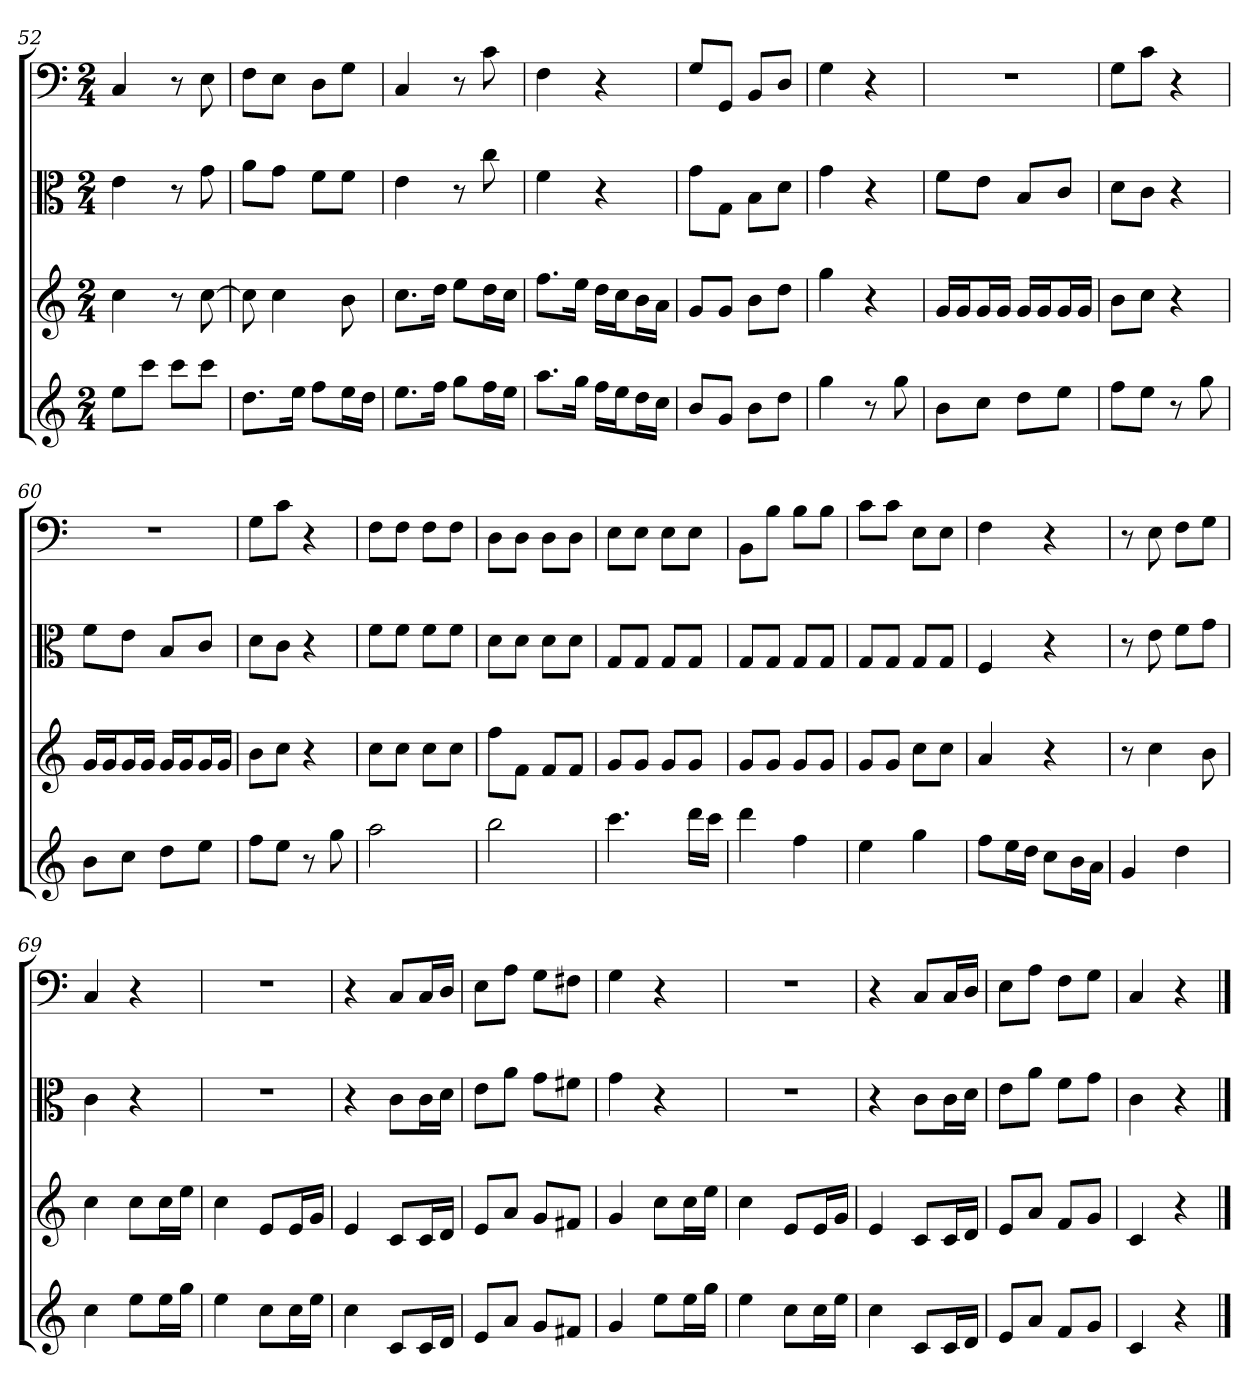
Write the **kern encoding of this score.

**kern	**kern	**kern	**kern
*part4	*part3	*part2	*part1
*staff4	*staff3	*staff2	*staff1
*	*	*clefC3	*clefF4
*k[]	*k[]	*k[]	*k[]
*C:	*C:	*C:	*C:
*M2/4	*M2/4	*M2/4	*M2/4
=52	=52	=52	=52
8eeL	4cc	4e	4C
8cccJ	.	.	.
8cccL	8r	8r	8r
8cccJ	[8cc	8g	8E
=53	=53	=53	=53
8.ddL	8cc]	8a\L	8F\L
.	4cc	8g\J	8E\J
16eeJk	.	.	.
8ffL	.	8f\L	8D\L
16eeL	8b	8f\J	8G\J
16ddJJ	.	.	.
=54	=54	=54	=54
8.eeL	8.ccL	4e	4C
16ffJk	16ddJk	.	.
8ggL	8eeL	8r	8r
16ffL	16ddL	8cc	8c
16eeJJ	16ccJJ	.	.
=55	=55	=55	=55
8.aaL	8.ffL	4f	4F
16ggJk	16eeJk	.	.
16ffLL	16ddLL	4r	4r
16eeJ	16ccJ	.	.
16ddL	16bL	.	.
16ccJJ	16aJJ	.	.
=56	=56	=56	=56
8bL	8gL	8g\L	8G/L
8gJ	8gJ	8G\J	8GG/J
8bL	8bL	8B\L	8BB/L
8ddJ	8ddJ	8d\J	8D/J
=57	=57	=57	=57
4gg	4gg	4g	4G
8r	4r	4r	4r
8gg	.	.	.
=58	=58	=58	=58
8bL	16gLL	8f\L	2r
.	16gJ	.	.
8ccJ	16gL	8e\J	.
.	16gJJ	.	.
8ddL	16gLL	8B/L	.
.	16gJ	.	.
8eeJ	16gL	8c/J	.
.	16gJJ	.	.
=59	=59	=59	=59
8ffL	8bL	8d\L	8G\L
8eeJ	8ccJ	8c\J	8c\J
8r	4r	4r	4r
8gg	.	.	.
=60	=60	=60	=60
8bL	16gLL	8f\L	2r
.	16gJ	.	.
8ccJ	16gL	8e\J	.
.	16gJJ	.	.
8ddL	16gLL	8B/L	.
.	16gJ	.	.
8eeJ	16gL	8c/J	.
.	16gJJ	.	.
=61	=61	=61	=61
8ffL	8bL	8d\L	8G\L
8eeJ	8ccJ	8c\J	8c\J
8r	4r	4r	4r
8gg	.	.	.
=62	=62	=62	=62
2aa	8ccL	8f\L	8F\L
.	8ccJ	8f\J	8F\J
.	8ccL	8f\L	8F\L
.	8ccJ	8f\J	8F\J
=63	=63	=63	=63
2bb	8ffL	8d\L	8D\L
.	8fJ	8d\J	8D\J
.	8fL	8d\L	8D\L
.	8fJ	8d\J	8D\J
=64	=64	=64	=64
4.ccc	8gL	8G/L	8E\L
.	8gJ	8G/J	8E\J
.	8gL	8G/L	8E\L
16dddLL	8gJ	8G/J	8E\J
16cccJJ	.	.	.
=65	=65	=65	=65
4ddd	8gL	8G/L	8BB\L
.	8gJ	8G/J	8B\J
4ff	8gL	8G/L	8B\L
.	8gJ	8G/J	8B\J
=66	=66	=66	=66
4ee	8gL	8G/L	8c\L
.	8gJ	8G/J	8c\J
4gg	8ccL	8G/L	8E\L
.	8ccJ	8G/J	8E\J
=67	=67	=67	=67
8ffL	4a	4F	4F
16eeL	.	.	.
16ddJJ	.	.	.
8ccL	4r	4r	4r
16bL	.	.	.
16aJJ	.	.	.
=68	=68	=68	=68
4g	8r	8r	8r
.	4cc	8e	8E
4dd	.	8f\L	8F\L
.	8b	8g\J	8G\J
=69	=69	=69	=69
4cc	4cc	4c	4C
8eeL	8ccL	4r	4r
16eeL	16ccL	.	.
16ggJJ	16eeJJ	.	.
=70	=70	=70	=70
4ee	4cc	2r	2r
8ccL	8eL	.	.
16ccL	16eL	.	.
16eeJJ	16gJJ	.	.
=71	=71	=71	=71
4cc	4e	4r	4r
8cL	8cL	8c\L	8C/L
16cL	16cL	16c\L	16C/L
16dJJ	16dJJ	16d\JJ	16D/JJ
=72	=72	=72	=72
8eL	8eL	8e\L	8E\L
8aJ	8aJ	8a\J	8A\J
8gL	8gL	8g\L	8G\L
8f#XJ	8f#XJ	8f#X\J	8F#X\J
=73	=73	=73	=73
4g	4g	4g	4G
8eeL	8ccL	4r	4r
16eeL	16ccL	.	.
16ggJJ	16eeJJ	.	.
=74	=74	=74	=74
4ee	4cc	2r	2r
8ccL	8eL	.	.
16ccL	16eL	.	.
16eeJJ	16gJJ	.	.
=75	=75	=75	=75
4cc	4e	4r	4r
8cL	8cL	8c\L	8C/L
16cL	16cL	16c\L	16C/L
16dJJ	16dJJ	16d\JJ	16D/JJ
=76	=76	=76	=76
8eL	8eL	8e\L	8E\L
8aJ	8aJ	8a\J	8A\J
8fL	8fL	8f\L	8F\L
8gJ	8gJ	8g\J	8G\J
=77	=77	=77	=77
4c	4c	4c	4C
4r	4r	4r	4r
==	==	==	==
*-	*-	*-	*-
